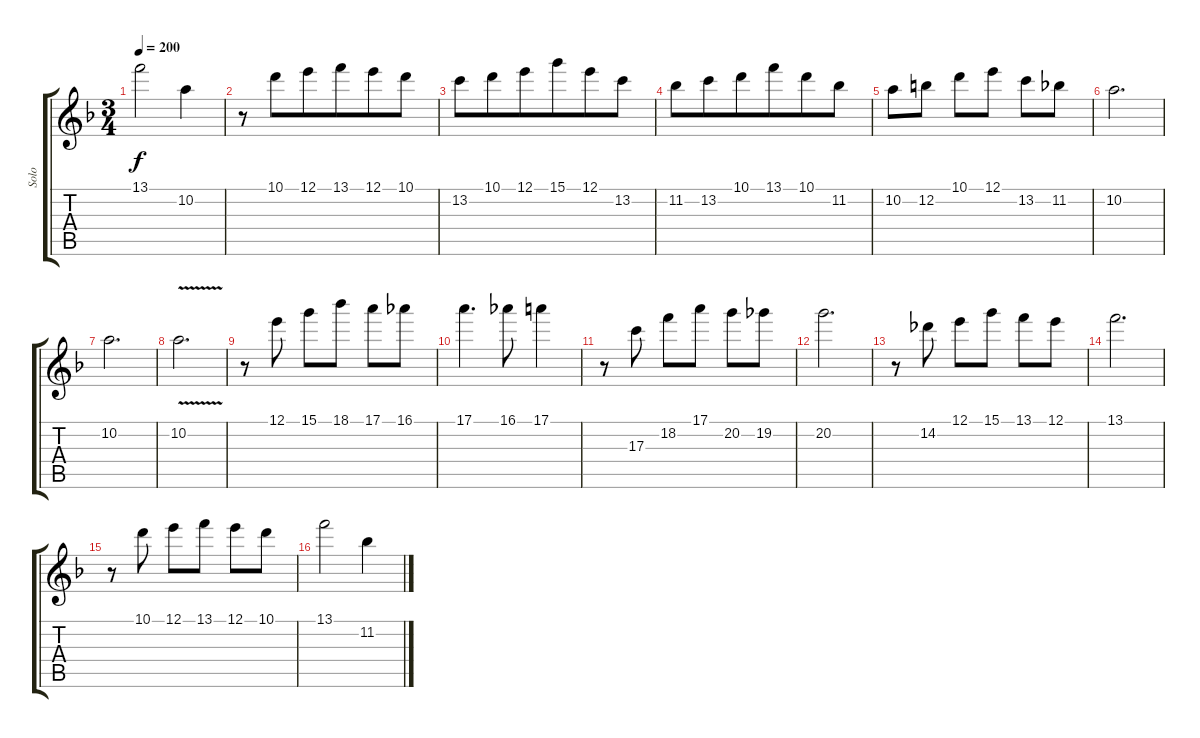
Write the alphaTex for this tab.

\track ("Solo" "Solo") {instrument overdrivenguitar}
\staff {score tabs}
\tuning (E4 B3 G3 D3 A2 E2) {hide}
\ts (3 4)
\tempo 200
\clef g2
\ks dminor
13.1.2{dy f} 10.2.4 |
r.8 10.1.8{beam merge} 12.1.8 13.1.8{beam merge} 12.1.8 10.1.8 |
13.2.8 10.1.8{beam merge} 12.1.8 15.1.8{beam merge} 12.1.8 13.2.8 |
11.2.8 13.2.8{beam merge} 10.1.8 13.1.8{beam merge} 10.1.8 11.2.8 |
10.2.8 12.2.8 10.1.8 12.1.8 13.2.8 11.2.8 |
10.2.2{d} |
10.2.2{d} |
10.2{v}.2{d} |
r.8 12.1.8 15.1.8 18.1.8 17.1.8 16.1.8 |
17.1.4{d} 16.1.8 17.1.4 |
r.8 17.3.8 18.2.8 17.1.8 20.2.8 19.2.8 |
20.2.2{d} |
r.8 14.2.8 12.1.8 15.1.8 13.1.8 12.1.8 |
13.1.2{d} |
r.8 10.1.8 12.1.8 13.1.8 12.1.8 10.1.8 |
13.1.2 11.2.4
